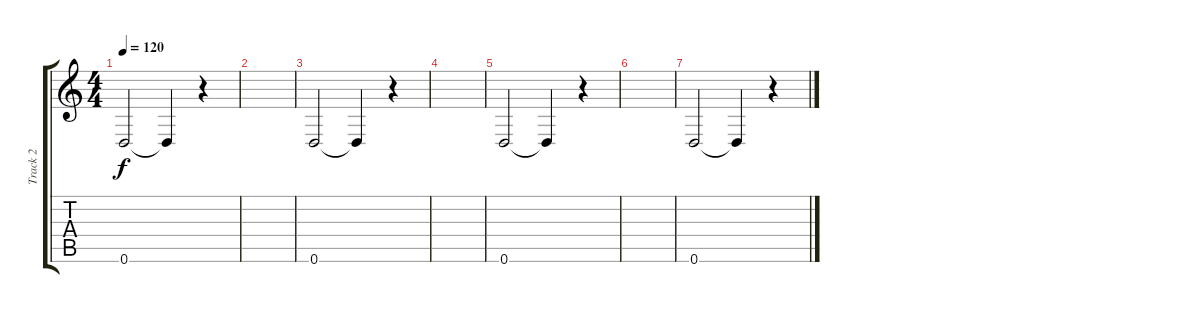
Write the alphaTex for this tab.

\track ("Track 2" "Track 2") {instrument electricbasspick}
\staff {score tabs}
\tuning (E4 B3 G3 D3 A2 D2) {hide}
\ts (4 4)
\tempo 120
\clef g2
\ks c
0.6.2{dy f} 0.6{t}.4 r.4 |
|
0.6.2 0.6{t}.4 r.4 |
|
0.6.2 0.6{t}.4 r.4 |
|
0.6.2 0.6{t}.4 r.4
